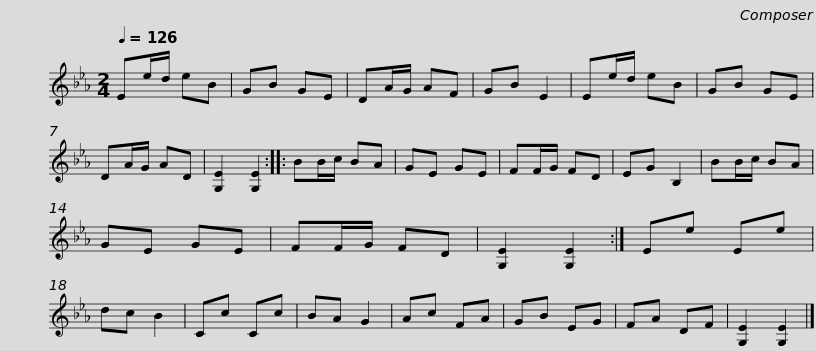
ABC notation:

X:1
L:1/8
Q:1/4=126
M:2/4
I:linebreak $
K:Eb
V:1 treble
V:1
 Ee/d/ eB | GB GE | DA/G/ AF | GB E2 | Ee/d/ eB | %5
 GB GE | DA/G/ AD | [G,E]2 [G,E]2 ::$ BB/c/ BA | GE GE | %10
 FF/G/ FD | EG B,2 | BB/c/ BA | GE GE | FF/G/ FD | %15
 [G,E]2 [G,E]2 :|$ Ee Ee | dc B2 | Cc Cc | BA G2 | %20
 Ac FA | GB EG | FA DF | [G,E]2 [G,E]2 |] %24
